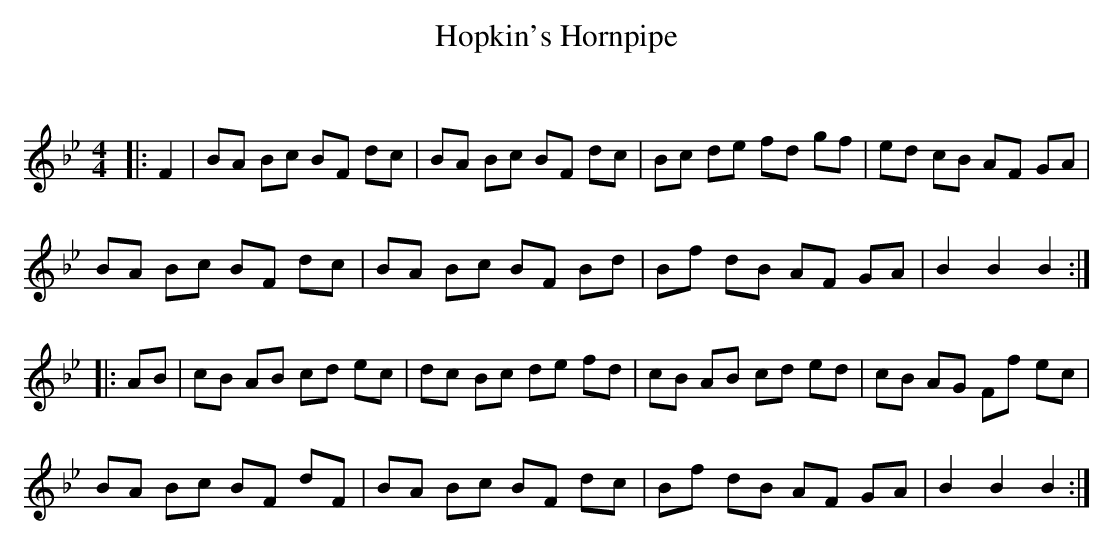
X:1
T: Hopkin's Hornpipe
C:
Q: 232
K:Bb
M:4/4
L:1/8
|:F2|BA Bc BF dc|BA Bc BF dc|Bc de fd gf|ed cB AF GA|
BA Bc BF dc|BA Bc BF Bd|Bf dB AF GA|B2 B2 B2:|
|:AB|cB AB cd ec|dc Bc de fd|cB AB cd ed|cB AG Ff ec|
BA Bc BF dF|BA Bc BF dc|Bf dB AF GA|B2 B2 B2:|
